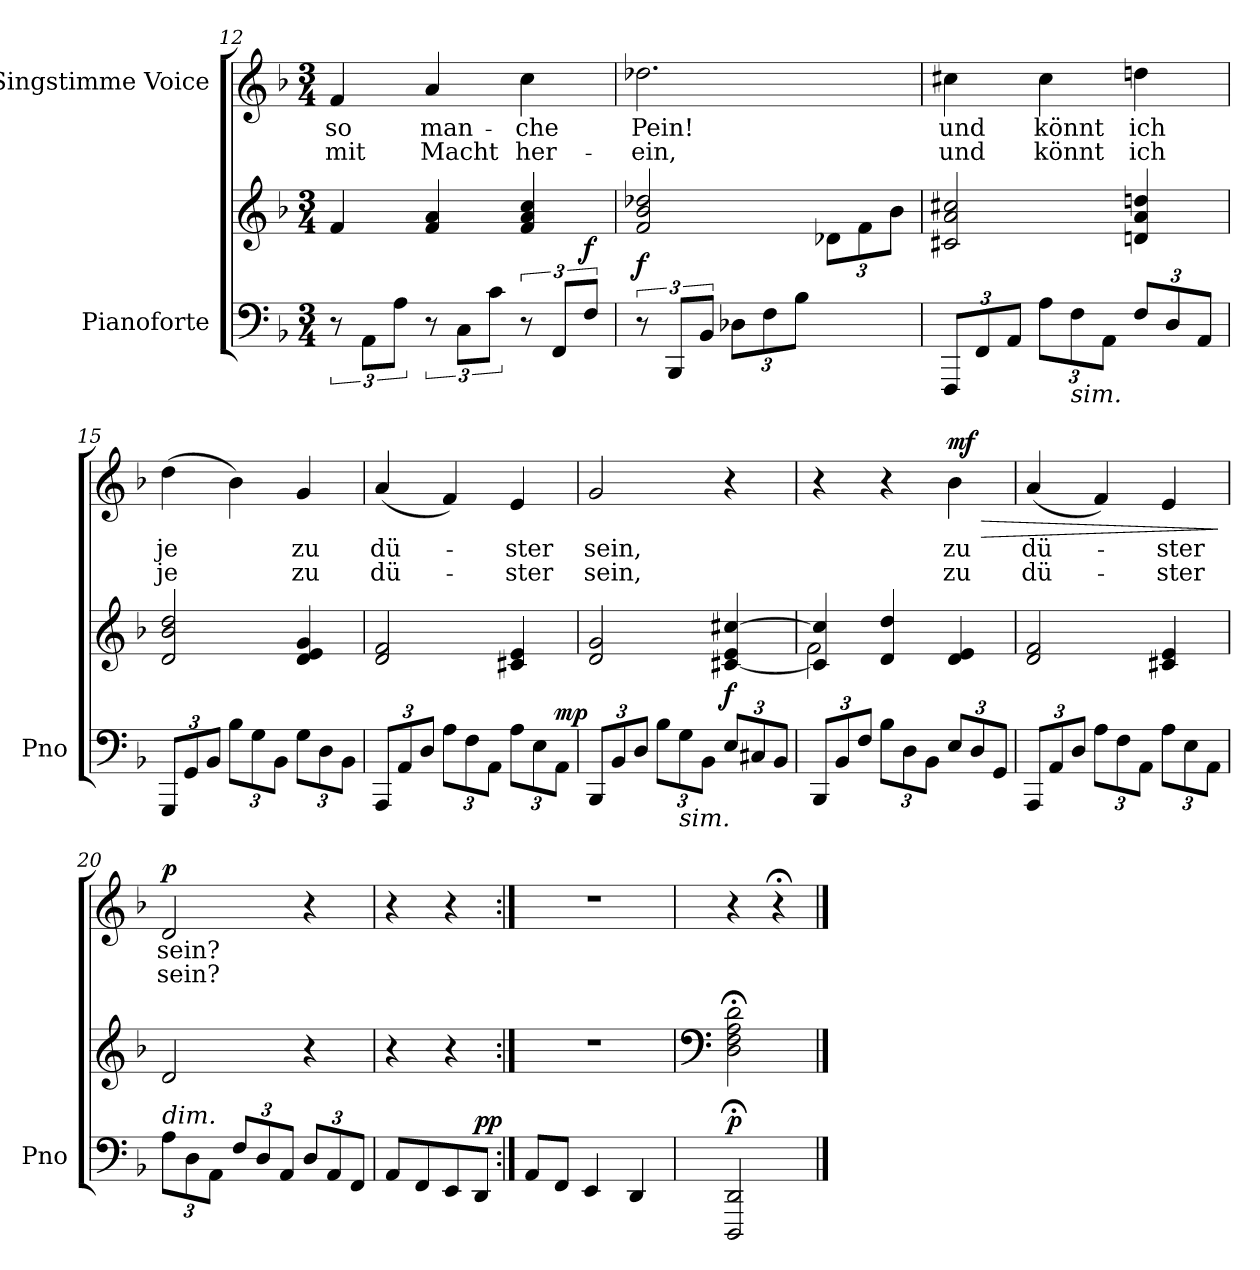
**kern	**kern	**dynam	**kern	**text	**text	**dynam
*part2	*part2	*part2	*part1	*part1	*part1	*part1
*staff3	*staff2	*staff2/3	*staff1	*staff1	*staff1	*staff1
*I"Pianoforte	*	*	*I"Singstimme Voice	*	*	*
*I'Pno	*	*	*	*	*	*
!!LO:LB:g=z
*clefF4	*clefG2	*	*clefG2	*	*	*
*k[b-]	*k[b-]	*	*k[b-]	*	*	*
*M3/4	*M3/4	*	*M3/4	*	*	*
=12	=12	=12	=12	=12	=12	=12
!	!	!	!	!LO:LY:b	!LO:LY:b	!
12r	4f/	.	4f/	so	mit	.
12AA\L	.	.	.	.	.	.
12A\J	.	.	.	.	.	.
!	!	!	!	!LO:LY:b	!LO:LY:b	!
12r	4f/ 4a/	.	4a/	man-	Macht	.
12C\L	.	.	.	.	.	.
12c\J	.	.	.	.	.	.
!	!	!	!	!LO:LY:b	!LO:LY:b	!
12r	4f/ 4a/ 4cc/	.	4cc\	-che	her-	.
12FF/L	.	.	.	.	.	.
!	!	!LO:DY:a=2	!	!	!	!
12F/J	.	f	.	.	.	.
=13	=13	=13	=13	=13	=13	=13
*	*^	*	*	*	*	*
!	!	!	!LO:DY:a=2	!	!LO:LY:b	!LO:LY:b	!
12r	2f/ 2b-/ 2dd-X/	2ryy	f	2.dd-X\	Pein!	-ein,	.
(>12BBB-/L	.	.	.	.	.	.	.
12BB-/J	.	.	.	.	.	.	.
*Xbrackettup	*	*	*	*	*	*	*
12D-X\L	.	.	.	.	.	.	.
12F\	.	.	.	.	.	.	.
12B-\J	.	.	.	.	.	.	.
*	*	*Xbrackettup	*	*	*	*	*
4ryy	4ryy	12d-X\L	.	.	.	.	.
.	.	12f\	.	.	.	.	.
.	.	12b-\J)	.	.	.	.	.
=14	=14	=14	=14	=14	=14	=14	=14
!	!	!	!	!	!LO:LY:b	!LO:LY:b	!
*	*v	*v	*	*	*	*	*
12FFF/L	2c#X/ 2a/ 2cc#X/	.	4cc#X\	und	und	.
12FF/	.	.	.	.	.	.
12AA/J	.	.	.	.	.	.
!	!	!	!	!LO:LY:b	!LO:LY:b	!
12A\L	.	.	4cc#\	könnt	könnt	.
!LO:TX:b:i:t=sim.	!	!	!	!	!	!
12F\	.	.	.	.	.	.
12AA\J	.	.	.	.	.	.
!	!	!	!	!LO:LY:b	!LO:LY:b	!
12F/L	4dn/ 4a/ 4ddn/	.	4ddn\	ich	ich	.
12D/	.	.	.	.	.	.
12AA/J	.	.	.	.	.	.
=15	=15	=15	=15	=15	=15	=15
!	!	!	!	!LO:LY:b	!LO:LY:b	!
12GGG/L	2d/ 2b-/ 2dd/	.	(>4dd\	je	je	.
12GG/	.	.	.	.	.	.
12BB-/J	.	.	.	.	.	.
12B-\L	.	.	4b-\)	.	.	.
12G\	.	.	.	.	.	.
12BB-\J	.	.	.	.	.	.
!	!	!	!	!LO:LY:b	!LO:LY:b	!
12G\L	4d/ 4e/ 4g/	.	4g/	zu	zu	.
12D\	.	.	.	.	.	.
12BB-\J	.	.	.	.	.	.
=16	=16	=16	=16	=16	=16	=16
!	!	!	!	!LO:LY:b	!LO:LY:b	!
12AAA/L	2d/ 2f/	.	(<4a/	dü-	dü-	.
12AA/	.	.	.	.	.	.
12D/J	.	.	.	.	.	.
12A\L	.	.	4f/)	.	.	.
12F\	.	.	.	.	.	.
12AA\J	.	.	.	.	.	.
!	!	!	!	!LO:LY:b	!LO:LY:b	!
12A\L	4c#X/ 4e/	.	4e/	-ster	-ster	.
12E\	.	.	.	.	.	.
!	!	!LO:DY:a=2	!	!	!	!
12AA\J	.	mp	.	.	.	.
!!LO:LB:g=z
=17	=17	=17	=17	=17	=17	=17
!	!	!	!	!LO:LY:b	!LO:LY:b	!
12BBB-/L	2d/ 2g/	.	2g/	sein,	sein,	.
12BB-/	.	.	.	.	.	.
12D/J	.	.	.	.	.	.
12B-\L	.	.	.	.	.	.
!LO:TX:b:i:t=sim.	!	!	!	!	!	!
12G\	.	.	.	.	.	.
12BB-\J	.	.	.	.	.	.
!	!	!LO:DY:a=2	!	!	!	!
12E/L	[4c#X/ 4e/ [4cc#X/	f	4r	.	.	.
12C#X/	.	.	.	.	.	.
12BB-/J	.	.	.	.	.	.
=18	=18	=18	=18	=18	=18	=18
*	*^	*	*	*	*	*
12BBB-/L	4c#/] 4cc#/]	2f\	.	4r	.	.	.
12BB-/	.	.	.	.	.	.	.
12F/J	.	.	.	.	.	.	.
12B-\L	4d/ 4dd/	.	.	4r	.	.	.
12D\	.	.	.	.	.	.	.
12BB-\J	.	.	.	.	.	.	.
!	!	!	!	!	!LO:LY:b	!LO:LY:b	!LO:HP:b
!	!	!	!	!	!	!	!LO:DY:n=1:a
12E/L	4d/ 4e/	4ryy	.	4b-\	zu	zu	> mf
12D/	.	.	.	.	.	.	.
12GG/J	.	.	.	.	.	.	.
*	*v	*v	*	*	*	*	*
=19	=19	=19	=19	=19	=19	=19
!	!	!	!	!LO:LY:b	!LO:LY:b	!
12AAA/L	2d/ 2f/	.	(<4a/	dü-	dü-	.
12AA/	.	.	.	.	.	.
12D/J	.	.	.	.	.	.
12A\L	.	.	4f/)	.	.	.
12F\	.	.	.	.	.	.
12AA\J	.	.	.	.	.	.
!	!	!	!	!LO:LY:b	!LO:LY:b	!
12A\L	4c#X/ 4e/	.	4e/	-ster	-ster	.
12E\	.	.	.	.	.	.
12AA\J	.	.	.	.	.	.
.	.	.	.	.	.	]
=20	=20	=20	=20	=20	=20	=20
!LO:TX:a:i:t=dim.	!	!	!	!	!	!
!	!	!	!	!LO:LY:b	!LO:LY:b	!LO:DY:a
12A\L	2d/	.	2d/	sein?	sein?	p
12D\	.	.	.	.	.	.
12AA\J	.	.	.	.	.	.
12F/L	.	.	.	.	.	.
12D/	.	.	.	.	.	.
12AA/J	.	.	.	.	.	.
12D/L	4r	.	4r	.	.	.
12AA/	.	.	.	.	.	.
12FF/J	.	.	.	.	.	.
=21	=21	=21	=21	=21	=21	=21
8AA/L	4r	.	4r	.	.	.
8FF/	.	.	.	.	.	.
8EE/	4r	.	4r	.	.	.
!	!	!LO:DY:a=2	!	!	!	!
8DD/J	.	pp	.	.	.	.
=22:|!	=22:|!	=22:|!	=22:|!	=22:|!	=22:|!	=22:|!
*	*	*	*MM80	*	*	*
*	*	*	*^	*	*	*
8AA/L	2.r	.	2.r	4ryy	.	.	.
8FF/J	.	.	.	.	.	.	.
*	*	*	*MM75	*	*	*	*
4EE/	.	.	.	2ryy	.	.	.
4DD/	.	.	.	.	.	.	.
*	*	*	*v	*v	*	*	*
=23	=23	=23	=23	=23	=23	=23
*	*clefF4	*	*	*	*	*
*	*	*	*^	*	*	*
!	!	!LO:DY:a=2	!	!	!	!	!
*	*	*	*v	*v	*	*	*
2DDD/;< 2DD/;<	2D\;< 2F\;< 2A\;< 2d\;<	p	4r	.	.	.
.	.	.	4r;<	.	.	.
==	==	==	==	==	==	==
*-	*-	*-	*-	*-	*-	*-
